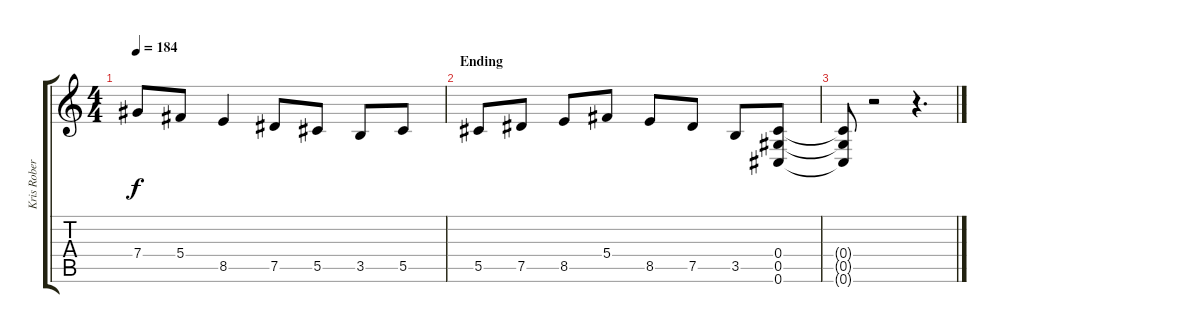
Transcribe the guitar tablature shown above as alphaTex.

\track ("Kris Roberts" "Kris Rober") {instrument overdrivenguitar}
\staff {score tabs}
\tuning (Eb4 Bb3 Gb3 Db3 Ab2 Db2) {hide}
\ts (4 4)
\tempo 184
\clef g2
\ks c
7.4.8{dy f} 5.4.8 8.5.4 7.5.8 5.5.8 3.5.8 5.5.8 |
\section ("" "Ending")
5.5.8 7.5.8 8.5.8 5.4.8 8.5.8 7.5.8 3.5.8 (0.4 0.5 0.6).8 |
(0.4{t} 0.5{t} 0.6{t}).8 r.2 r.4{d}
